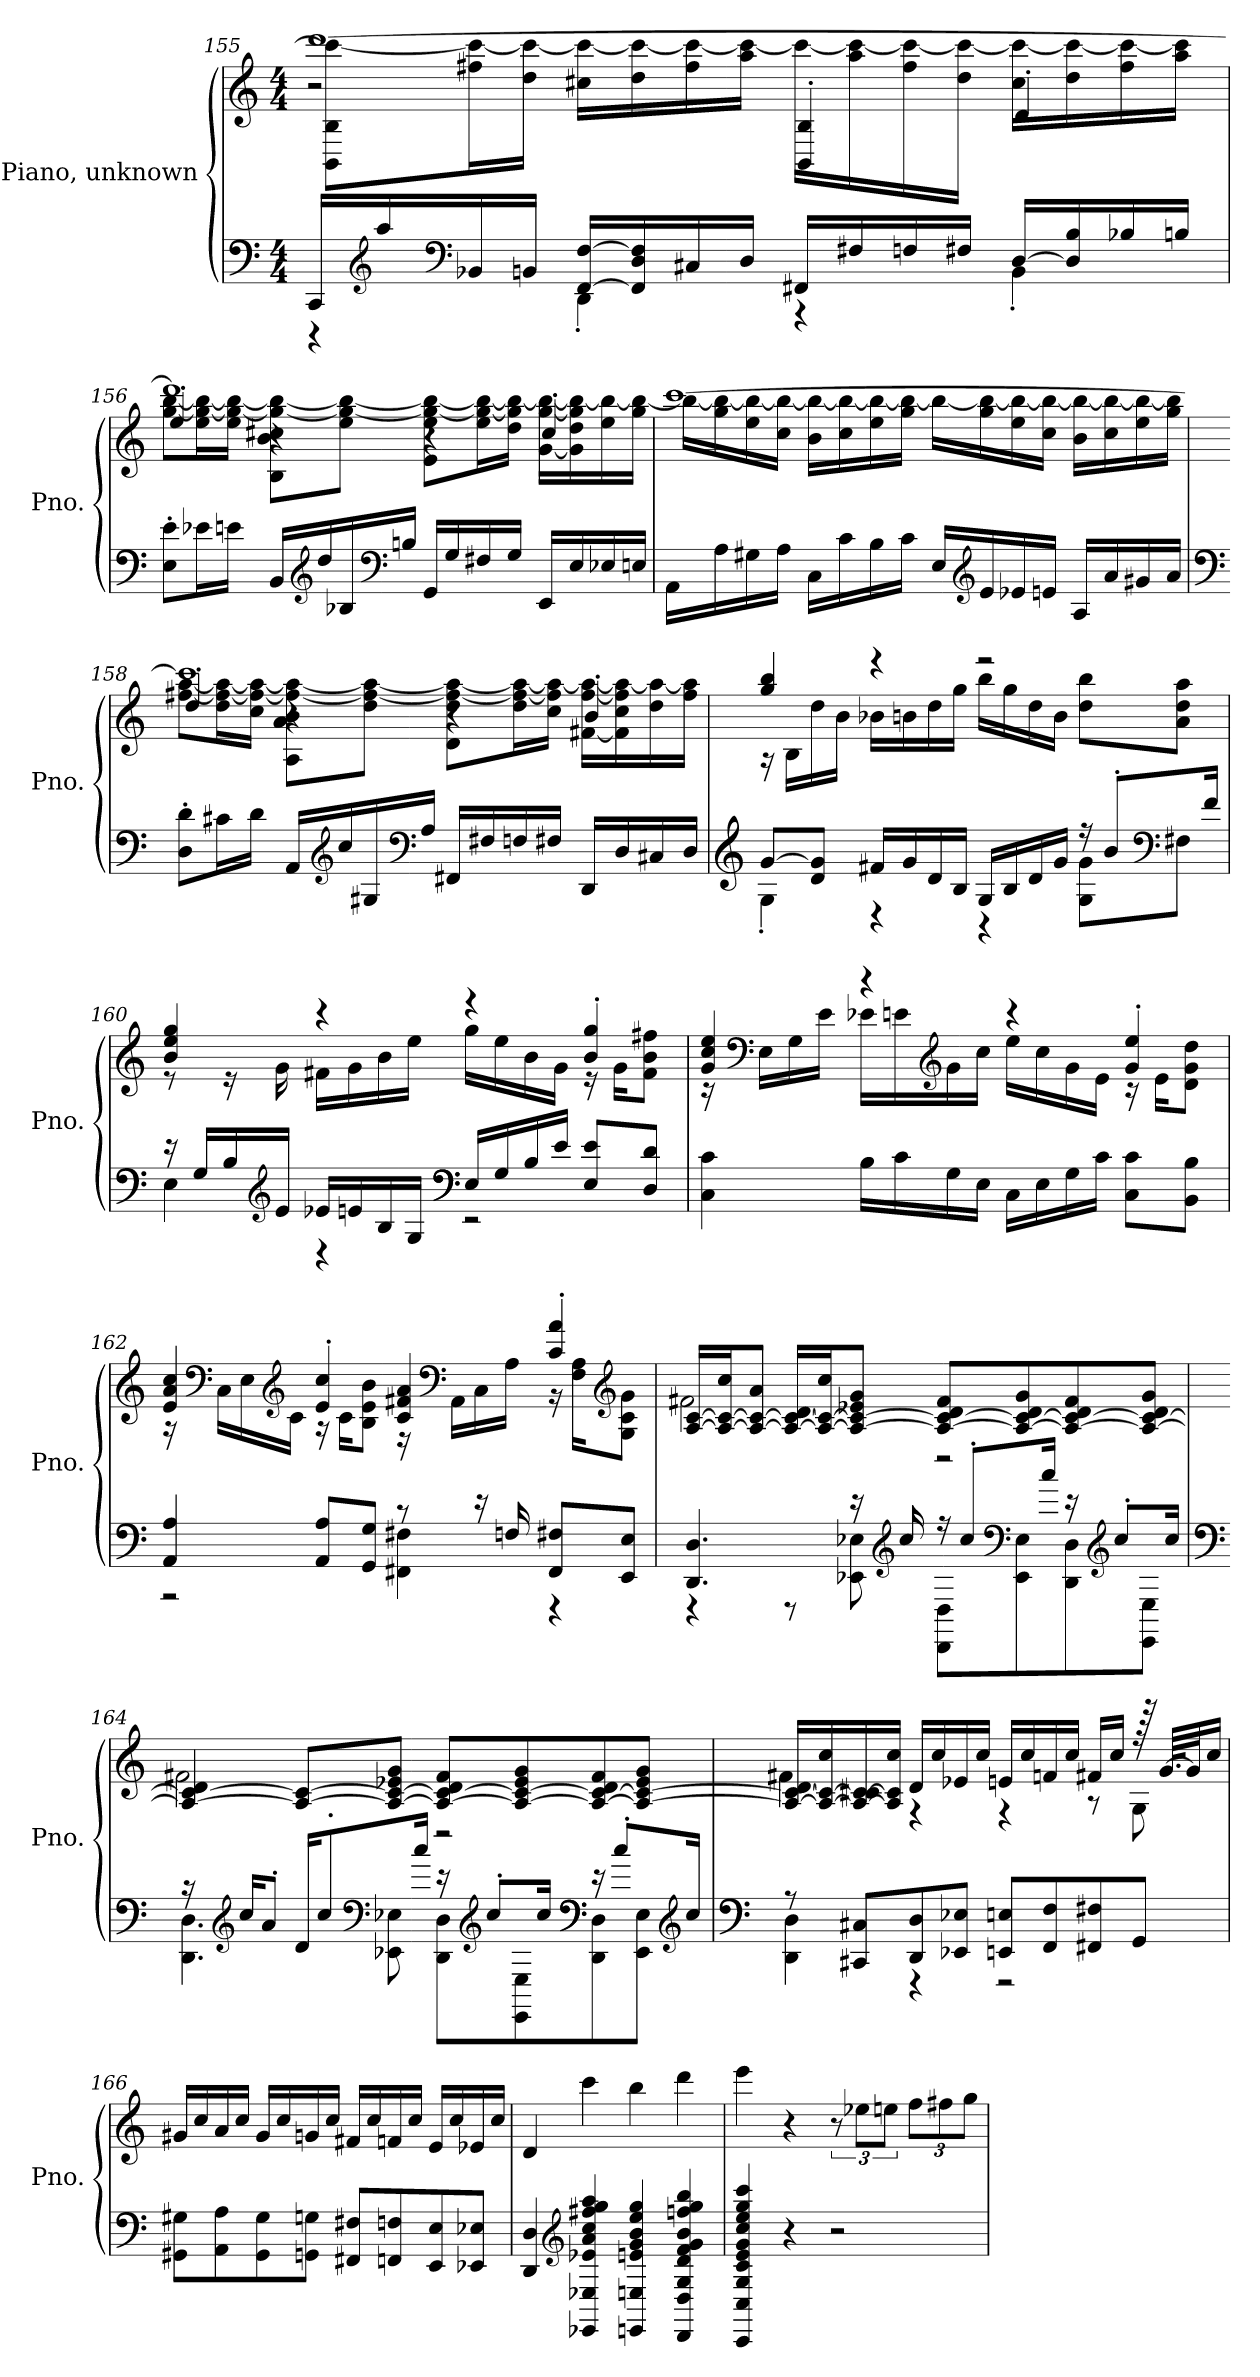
**kern	**kern
*part1	*part1
*staff2	*staff1
*I"Piano, unknown	*
*I'Pno.	*
!!LO:LB:g=z
*clefF4	*clefG2
*k[]	*k[]
*M4/4	*M4/4
=155	=155
*^	*^
*	*	*	*^
16CC/LL	4r	[1ddd	8BB\ 8B\ 8ccc\_L	2r
*clefG2	*	*	*	*
16aa/	.	.	.	.
*clefF4	*	*	*	*
16BB-X/	.	.	16ff#X\ 16ccc\_L	.
16BBn/JJ	.	.	16dd\ 16ccc\_JJ	.
[16FF/ [16F/LL	4DD'\	.	16cc#X\ 16ccc\_LL	.
16FF/] 16D/ 16F/]	.	.	16dd\ 16ccc\_	.
16C#X/	.	.	16ff#\ 16ccc\_	.
16D/JJ	.	.	16aa\ 16ccc\_JJ	.
16FF#X/LL	4r	.	16ccc\LL_	4BB/' 4B/'
16F#X/	.	.	16aa\ 16ccc\_	.
16Fn/	.	.	16ff#\ 16ccc\_	.
16F#X/JJ	.	.	16dd\ 16ccc\_JJ	.
[16D/LL	4BB'\	.	16cc#\ 16ccc\_LL	4d'/
16D/] 16B/	.	.	16dd\ 16ccc\_	.
16B-X/	.	.	16ff#\ 16ccc\_	.
16Bn/JJ	.	.	16aa\ 16ccc\]JJ	.
*v	*v	*	*	*
!!LO:PB:g=z	!!	!!
=156	=156	=156	=156
8E\' 8e\'L	1ddd]	[8gg\ [8bb\L	4ee'/
16e-X\L	.	16ee\ 16gg\_ 16bb\_L	.
16en\JJ	.	16ee\ 16gg\_ 16bb\_JJ	.
16BB/LL	.	8B\ 8b\ 8cc#X\ 8gg\_ 8bb\_L	4r
*clefG2	*	*	*
16dd/	.	.	.
16B-X/	.	8ee\ 8gg\_ 8bb\_J	.
*clefF4	*	*	*
16Bn/JJ	.	.	.
16GG/LL	.	8e\ 8ee\ 8gg\_ 8bb\_L	4r
16G/	.	.	.
16F#X/	.	16ee\ 16gg\_ 16bb\_L	.
16G/JJ	.	16dd\ 16gg\] 16bb\_JJ	.
16EE/LL	.	[16g\ [16gg\ 16bb\_LL	4cc#'/
16E/	.	16g\] 16dd\ 16gg\] 16bb\_	.
16E-X/	.	16ee\ 16bb\_	.
16En/JJ	.	16gg\ 16bb\_JJ	.
*	*	*v	*v
!!LO:LB:g=z
=157	=157	=157
16AA\LL	[1ccc	16bb\LL_
16A\	.	16gg\ 16bb\_
16G#X\	.	16ee\ 16bb\_
16A\JJ	.	16cc\ 16bb\_JJ
16C\LL	.	16b\ 16bb\_LL
16c\	.	16cc\ 16bb\_
16B\	.	16ee\ 16bb\_
16c\JJ	.	16gg\ 16bb\_JJ
16E/LL	.	16bb\LL_
*clefG2	*	*
16e/	.	16gg\ 16bb\_
16e-X/	.	16ee\ 16bb\_
16en/JJ	.	16cc\ 16bb\_JJ
16A/LL	.	16b\ 16bb\_LL
16a/	.	16cc\ 16bb\_
16g#X/	.	16ee\ 16bb\_
16a/JJ	.	16gg\ 16bb\]JJ
*	*v	*v
!!LO:LB:g=z
=158	=158
*clefF4	*
*	*^
*	*	*^
8D\' 8d\'L	1ccc]	[8ff#X\ [8aa\L	4dd'/
16c#X\L	.	16dd\ 16ff#\_ 16aa\_L	.
16d\JJ	.	16cc\ 16ff#\_ 16aa\_JJ	.
16AA/LL	.	8A\ 8a\ 8b\ 8ff#\_ 8aa\_L	4r
*clefG2	*	*	*
16cc/	.	.	.
16G#X/	.	8dd\ 8ff#\_ 8aa\_J	.
*clefF4	*	*	*
16A/JJ	.	.	.
16FF#X/LL	.	8d\ 8dd\ 8ff#\_ 8aa\_L	4r
16F#X/	.	.	.
16Fn/	.	16dd\ 16ff#\_ 16aa\_L	.
16F#X/JJ	.	16cc\ 16ff#\] 16aa\_JJ	.
16DD/LL	.	[16f#X\ [16ff#\ 16aa\_LL	4b'/
16D/	.	16f#\] 16cc\ 16ff#\] 16aa\_	.
16C#X/	.	16dd\ 16aa\_	.
16D/JJ	.	16ff#\ 16aa\]JJ	.
*	*v	*v	*v
!!LO:LB:g=z
=159	=159
*clefG2	*
*^	*^
[8g/L	4G'\	4gg/ 4bb/	16r
.	.	.	16B\LL
8d/ 8g/]J	.	.	16dd\
.	.	.	16b\JJ
16f#X/LL	4r	4r	16b-X\LL
16g/	.	.	16bn\
16d/	.	.	16dd\
16B/JJ	.	.	16gg\JJ
16G/LL	4r	2r	16bb\LL
16B/	.	.	16gg\
16d/	.	.	16dd\
16g/JJ	.	.	16b\JJ
16r	8G\ 8g\L	.	8dd\ 8bb\L
8b'/L	.	.	.
*clefF4	*	*	*
.	8F#X\J	.	8a\ 8dd\ 8aa\J
16f#/Jk	.	.	.
=160	=160	=160	=160
16r	4E\	4b/ 4ee/ 4gg/	8r
16G/LL	.	.	.
16B/	.	.	16r
*clefG2	*	*	*
16e/JJ	.	.	16g\
16e-X/LL	4r	4r	16f#X\LL
16en/	.	.	16g\
16B/	.	.	16b\
16G/JJ	.	.	16ee\JJ
*clefF4	*	*	*
16E/LL	2r	4r	16gg\LL
16G/	.	.	16ee\
16B/	.	.	16b\
16e/JJ	.	.	16g\JJ
8E/ 8e/L	.	4b/' 4gg/'	16r
.	.	.	16g\KL
8D/ 8d/J	.	.	8f#\ 8b\ 8ff#X\J
*v	*v	*	*
!!LO:LB:g=z	!!
=161	=161	=161
4C\ 4c\	4g/ 4cc/ 4ee/	16r
*	*clefF4	*
.	.	16E\LL
.	.	16G\
.	.	16e\JJ
16B\LL	4r	16e-X\LL
16c\	.	16en\
*	*clefG2	*
16G\	.	16g\
16E\JJ	.	16cc\JJ
16C\LL	4r	16ee\LL
16E\	.	16cc\
16G\	.	16g\
16c\JJ	.	16e\JJ
8C\ 8c\L	4g/' 4ee/'	16r
.	.	16e\KL
8BB\ 8B\J	.	8d\ 8g\ 8dd\J
=162	=162	=162
*^	*	*
4AA/ 4A/	2r	4e/ 4a/ 4cc/	16r
*	*	*clefF4	*
.	.	.	16C\LL
.	.	.	16E\
*	*	*clefG2	*
.	.	.	16c\JJ
8AA/ 8A/L	.	4e/' 4cc/'	16r
.	.	.	16c\KL
8GG/ 8G/J	.	.	8B\ 8e\ 8b\J
8r	4FF#X\ 4F#X\	4c/ 4f#X/ 4a/	16r
*	*	*clefF4	*
.	.	.	16AA\LL
16r	.	.	16C\
16Fn/	.	.	16A\JJ
8FF#/ 8F#X/L	4r	4c/' 4a/'	16r
.	.	.	16F\ 16A\KL
*	*	*clefG2	*
8EE/ 8E/J	.	.	8G\ 8c\ 8g\J
!!LO:LB:g=z	!!
=163	=163	=163	=163
4.DD/ 4.D/	4r	[16A/ [16c/LL	2f#X\
.	.	16A/_ 16c/_ 16cc/J	.
.	.	8A/_ 8c/_ 8a/J	.
.	8r	16A/_ 16c/_ 16d/LL	.
.	.	16A/_ 16c/_ 16cc/J	.
16r	8EE-X\ 8E-X\	8A/_ 8c/_ 8e-X/ 8g/J	.
*clefG2	*	*	*
16cc/	.	.	.
16r	8DD\ 8D\L	8A/_ 8c/_ 8d/ 8f#/L	2r
8cc'/L	.	.	.
*clefF4	*	*	*
.	8EE-\ 8E-\	8A/_ 8c/_ 8d/ 8g/	.
16cc/Jk	.	.	.
16r	8DD\ 8D\	8A/_ 8c/_ 8d/ 8f#/	.
*clefG2	*	*	*
8cc'/L	.	.	.
.	8EE-\ 8E-\J	8A/_ 8c/_ 8d/ 8g/J	.
16cc/Jk	.	.	.
!!LO:PB:g=z	!!
=164	=164	=164	=164
*clefF4	*	*	*
16r	4.DD\ 4.D\	4A/_ 4c/_ 4d/	2f#X\
*clefG2	*	*	*
16cc/KL	.	.	.
8a'/J	.	.	.
16d/KL	.	8A/_ 8c/_L	.
8cc'/	.	.	.
*clefF4	*	*	*
.	8EE-X\ 8E-X\	8A/_ 8c/_ 8e-X/ 8g/J	.
16cc/Jk	.	.	.
16r	8DD\ 8D\L	8A/_ 8c/_ 8d/ 8f#/L	2r
*clefG2	*	*	*
8cc'/L	.	.	.
.	8EE-\ 8E-\	8A/_ 8c/_ 8e-/ 8g/	.
16cc/Jk	.	.	.
*clefF4	*	*	*
16r	8DD\ 8D\	8A/_ 8c/_ 8d/ 8f#/	.
8cc'/L	.	.	.
.	8EE-\ 8E-\J	8A/_ 8c/_ 8e-/ 8g/J	.
*clefG2	*	*	*
16cc/Jk	.	.	.
!!LO:LB:g=z	!!
=165	=165	=165	=165
*clefF4	*	*	*
8r	4DD\ 4D\	16A/_ 16c/_ 16d/LL	4f#X\
.	.	16A/_ 16c/_ 16cc/	.
8CC#X/ 8C#X/L	.	16A/_ 16c/_ 16c#X/	.
.	.	16A/] 16c/] 16cc/JJ	.
8DD/ 8D/	4r	16d/LL	4r
.	.	16cc/	.
8EE-X/ 8E-X/J	.	16e-X/	.
.	.	16cc/JJ	.
8EEn/ 8En/L	2r	16en/LL	4r
.	.	16cc/	.
8FF/ 8F/	.	16fn/	.
.	.	16cc/JJ	.
8FF#X/ 8F#X/	.	16f#X/LL	8r
.	.	16cc/JJ	.
8GG/J	.	128r	8G\
.	.	[64.g/KLLL	.
.	.	32g/J]	.
.	.	16cc/JJ	.
*v	*v	*	*
*	*v	*v
=166	=166
8GG#X\ 8G#X\L	16g#X/LL
.	16cc/
8AA\ 8A\	16a/
.	16cc/JJ
8GG#\ 8G#\	16g#/LL
.	16cc/
8GGn\ 8Gn\J	16gn/
.	16cc/JJ
8FF#X/ 8F#X/L	16f#X/LL
.	16cc/
8FFn/ 8Fn/	16fn/
.	16cc/JJ
8EE/ 8E/	16e/LL
.	16cc/
8EE-X/ 8E-X/J	16e-X/
.	16cc/JJ
!!LO:LB:g=z
=167	=167
4DD/ 4D/	4d/
*clefG2	*
4EE-X/ 4E-X/ 4e-X/ 4a/ 4cc/ 4ff#X/ 4gg/ 4aa/	4ccc\
4EEn/ 4En/ 4en/ 4g/ 4b/ 4ee/ 4gg/	4bb\
4DD/ 4D/ 4G/ 4d/ 4f/ 4g/ 4b/ 4ffn/ 4gg/ 4bb/	4ddd\
=168	=168
4CC/ 4C/ 4G/ 4c/ 4e/ 4g/ 4cc/ 4ee/ 4gg/ 4ccc/	4eee\
4r	4r
2r	12r
.	12ee-X\L
.	12een\J
*	*Xbrackettup
.	12ff\L
.	12ff#X\
.	12gg\J
=	=
*-	*-
